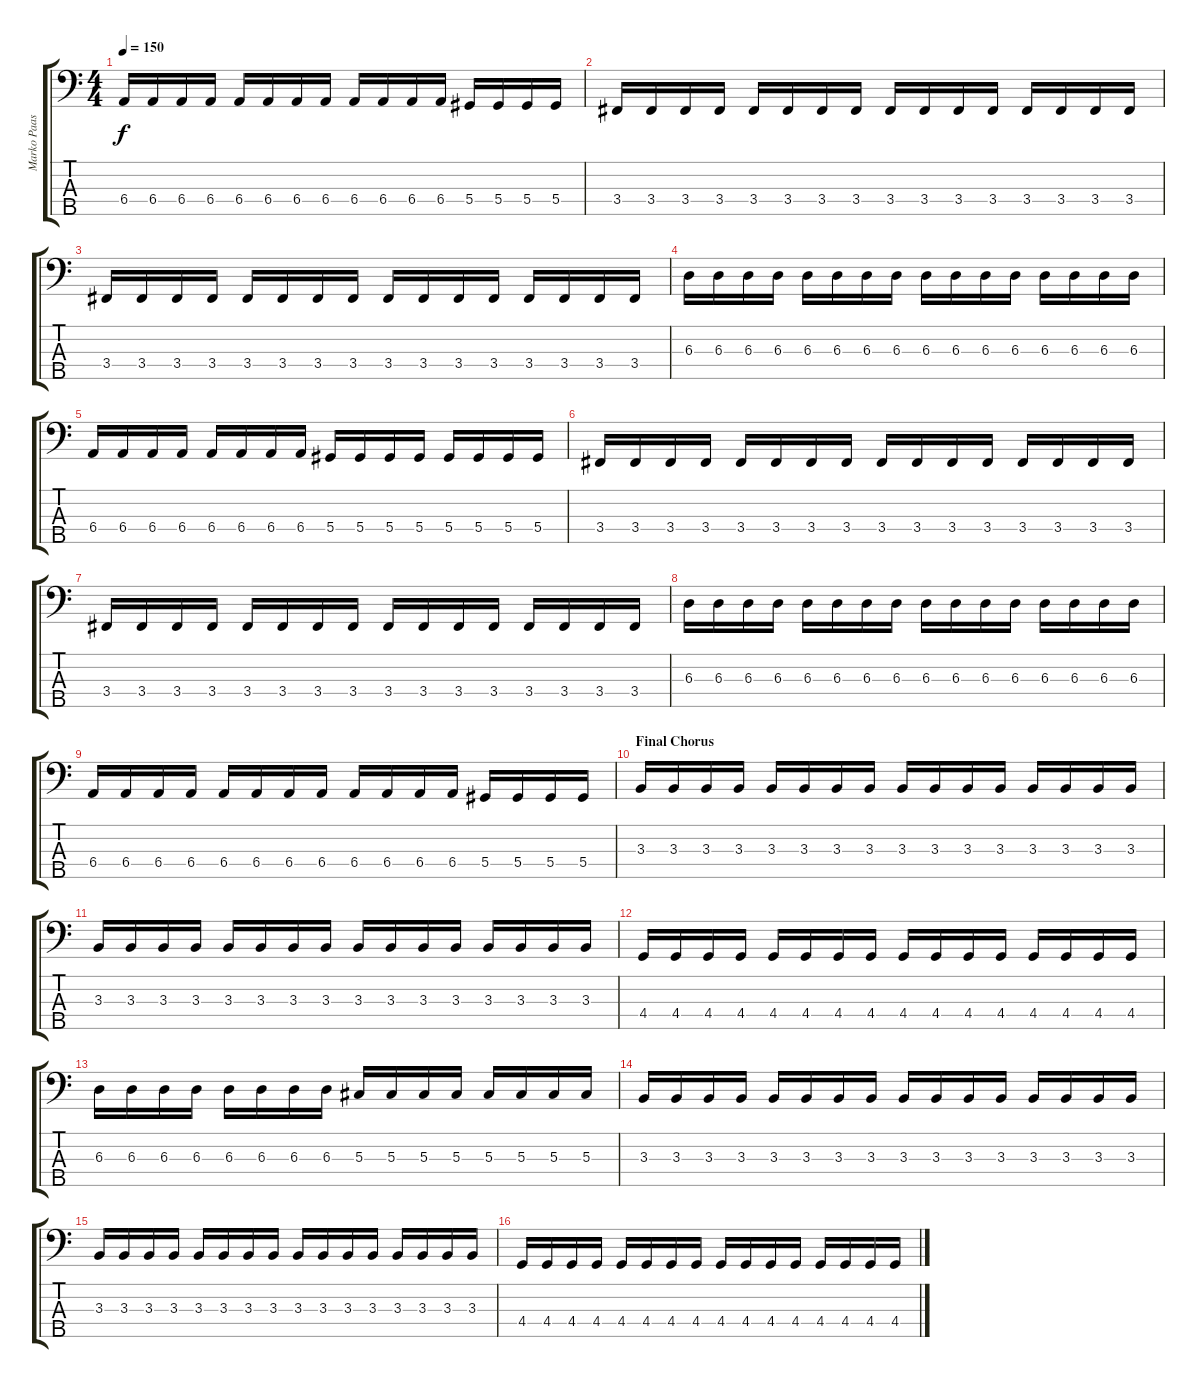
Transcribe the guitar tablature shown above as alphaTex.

\track ("Marko Paasikoski - Bass" "Marko Paas") {instrument electricbasspick}
\staff {score tabs}
\tuning (Gb2 Db2 Ab1 Eb1 Bb0) {hide}
\ts (4 4)
\tempo 150
\clef f4
\ks c
6.4.16{dy f} 6.4.16 6.4.16 6.4.16 6.4.16 6.4.16 6.4.16 6.4.16 6.4.16 6.4.16 6.4.16 6.4.16 5.4.16 5.4.16 5.4.16 5.4.16 |
3.4.16 3.4.16 3.4.16 3.4.16 3.4.16 3.4.16 3.4.16 3.4.16 3.4.16 3.4.16 3.4.16 3.4.16 3.4.16 3.4.16 3.4.16 3.4.16 |
3.4.16 3.4.16 3.4.16 3.4.16 3.4.16 3.4.16 3.4.16 3.4.16 3.4.16 3.4.16 3.4.16 3.4.16 3.4.16 3.4.16 3.4.16 3.4.16 |
6.3.16 6.3.16 6.3.16 6.3.16 6.3.16 6.3.16 6.3.16 6.3.16 6.3.16 6.3.16 6.3.16 6.3.16 6.3.16 6.3.16 6.3.16 6.3.16 |
6.4.16 6.4.16 6.4.16 6.4.16 6.4.16 6.4.16 6.4.16 6.4.16 5.4.16 5.4.16 5.4.16 5.4.16 5.4.16 5.4.16 5.4.16 5.4.16 |
3.4.16 3.4.16 3.4.16 3.4.16 3.4.16 3.4.16 3.4.16 3.4.16 3.4.16 3.4.16 3.4.16 3.4.16 3.4.16 3.4.16 3.4.16 3.4.16 |
3.4.16 3.4.16 3.4.16 3.4.16 3.4.16 3.4.16 3.4.16 3.4.16 3.4.16 3.4.16 3.4.16 3.4.16 3.4.16 3.4.16 3.4.16 3.4.16 |
6.3.16 6.3.16 6.3.16 6.3.16 6.3.16 6.3.16 6.3.16 6.3.16 6.3.16 6.3.16 6.3.16 6.3.16 6.3.16 6.3.16 6.3.16 6.3.16 |
6.4.16 6.4.16 6.4.16 6.4.16 6.4.16 6.4.16 6.4.16 6.4.16 6.4.16 6.4.16 6.4.16 6.4.16 5.4.16 5.4.16 5.4.16 5.4.16 |
\section ("" "Final Chorus")
3.3.16 3.3.16 3.3.16 3.3.16 3.3.16 3.3.16 3.3.16 3.3.16 3.3.16 3.3.16 3.3.16 3.3.16 3.3.16 3.3.16 3.3.16 3.3.16 |
3.3.16 3.3.16 3.3.16 3.3.16 3.3.16 3.3.16 3.3.16 3.3.16 3.3.16 3.3.16 3.3.16 3.3.16 3.3.16 3.3.16 3.3.16 3.3.16 |
4.4.16 4.4.16 4.4.16 4.4.16 4.4.16 4.4.16 4.4.16 4.4.16 4.4.16 4.4.16 4.4.16 4.4.16 4.4.16 4.4.16 4.4.16 4.4.16 |
6.3.16 6.3.16 6.3.16 6.3.16 6.3.16 6.3.16 6.3.16 6.3.16 5.3.16 5.3.16 5.3.16 5.3.16 5.3.16 5.3.16 5.3.16 5.3.16 |
3.3.16 3.3.16 3.3.16 3.3.16 3.3.16 3.3.16 3.3.16 3.3.16 3.3.16 3.3.16 3.3.16 3.3.16 3.3.16 3.3.16 3.3.16 3.3.16 |
3.3.16 3.3.16 3.3.16 3.3.16 3.3.16 3.3.16 3.3.16 3.3.16 3.3.16 3.3.16 3.3.16 3.3.16 3.3.16 3.3.16 3.3.16 3.3.16 |
4.4.16 4.4.16 4.4.16 4.4.16 4.4.16 4.4.16 4.4.16 4.4.16 4.4.16 4.4.16 4.4.16 4.4.16 4.4.16 4.4.16 4.4.16 4.4.16
